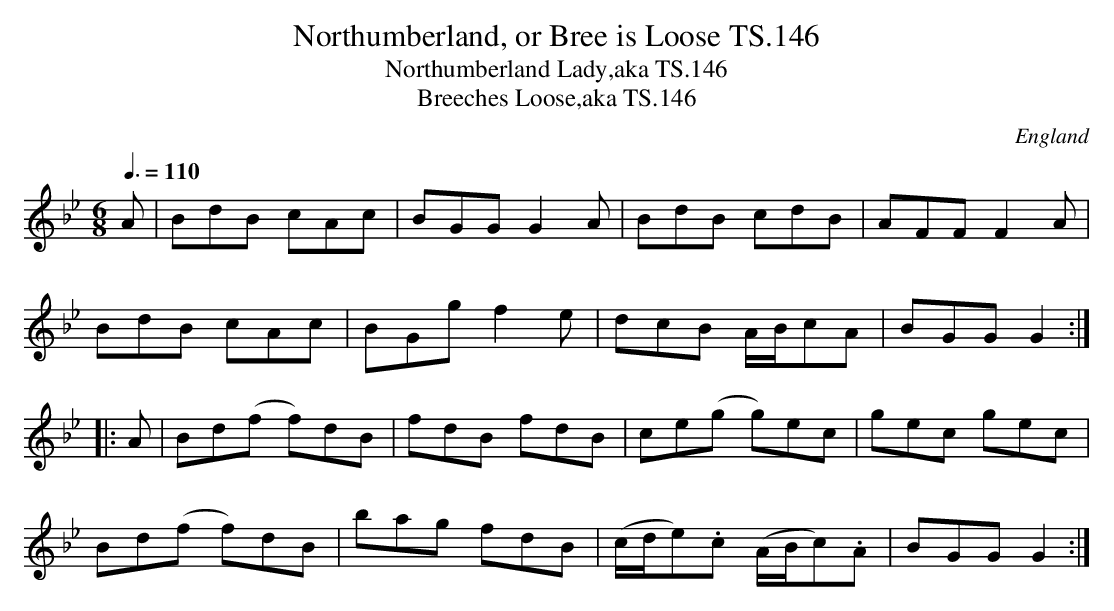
X:1
T:Northumberland, or Bree is Loose TS.146
T:Northumberland Lady,aka TS.146
T:Breeches Loose,aka TS.146
M:6/8
L:1/8
Q:3/8=110
O:England
K:G minor
A|BdB cAc|BGGG2A|BdB cdB|AFFF2A|!
BdB cAc|BGgf2e|dcB A/B/cA|BGGG2:|!
|:A|Bd(f f)dB|fdB fdB|ce(g g)ec|gec gec|!
Bd(f f)dB|bag fdB|(c/d/e).c (A/B/c).A|BGGG2:|]
